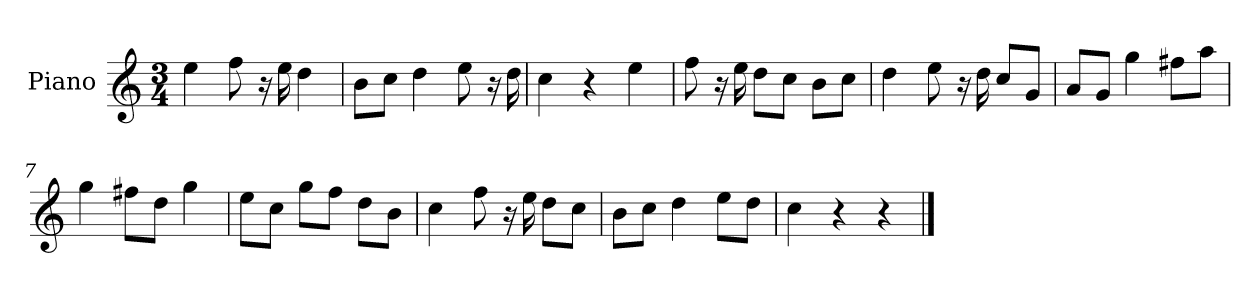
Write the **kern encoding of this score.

**kern
*part1
*staff1
*I"Piano
*I'P-no
*clefG2
*k[]
*M3/4
*MM92
=1
4ee\
8ff\
16r
16ee\
4dd\
=2
8b\L
8cc\J
4dd\
8ee\
16r
16dd\
=3
4cc\
4r
4ee\
=4
8ff\
16r
16ee\
8dd\L
8cc\J
8b\L
8cc\J
=5
4dd\
8ee\
16r
16dd\
8cc/L
8g/J
=6
8a/L
8g/J
4gg\
8ff#X\L
8aa\J
=7
4gg\
8ff#X\L
8dd\J
4gg\
!!LO:LB:g=z
=8
8ee\L
8cc\J
8gg\L
8ff\J
8dd\L
8b\J
=9
4cc\
8ff\
16r
16ee\
8dd\L
8cc\J
=10
8b\L
8cc\J
4dd\
8ee\L
8dd\J
=11
4cc\
4r
4r
==
*-
